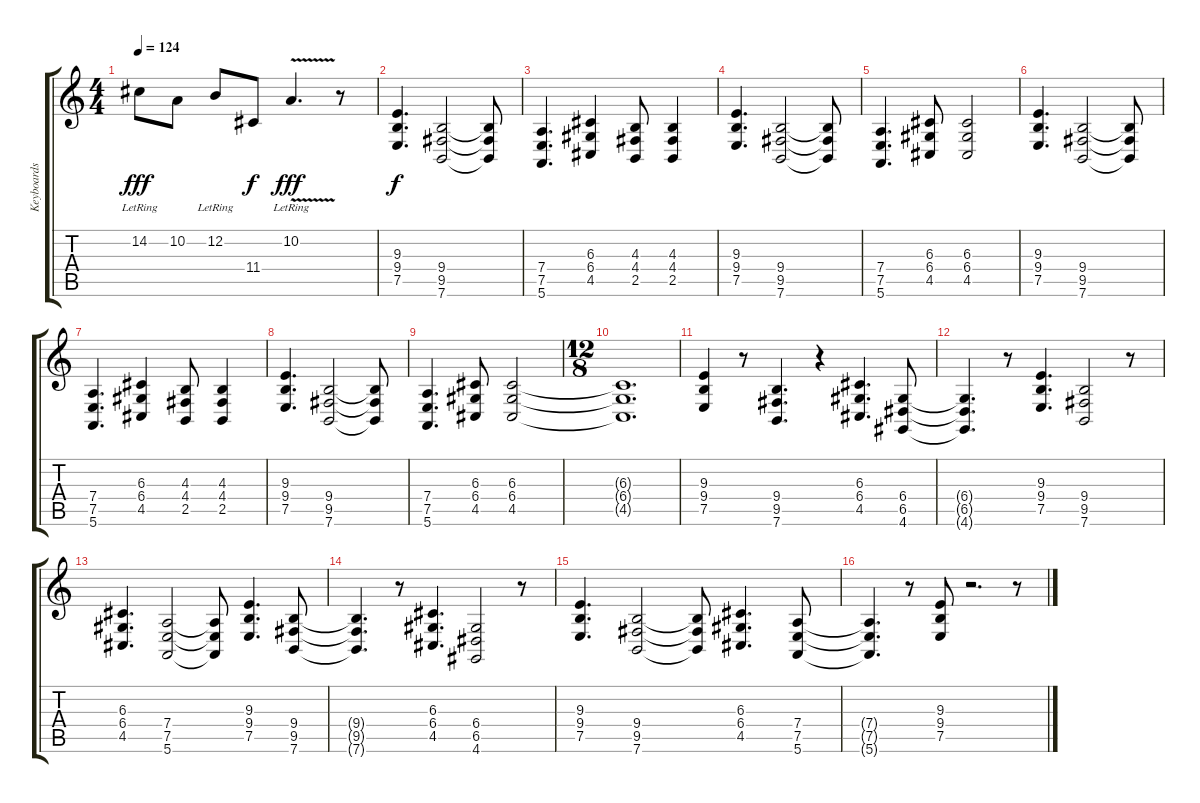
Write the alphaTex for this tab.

\track ("Keyboards" "Keyboards") {instrument lead8bassandlead}
\staff {score tabs}
\tuning (E4 B3 G3 D3 A2 E2) {hide}
\ts (4 4)
\tempo 124
\clef g2
\ks c
14.2{lr}.8{dy fff} 10.2.8 12.2{lr}.8 11.4.8{dy f} 10.2{v lr}.4{d dy fff} r.8 |
(9.3 9.4 7.5).4{d dy f instrument lead8bassandlead} (9.4 9.5 7.6).2 (9.4{t} 9.5{t} 7.6{t}).8 |
(7.4 7.5 5.6).4{d} (6.3 6.4 4.5).4 (4.3 4.4 2.5).8 (4.3 4.4 2.5).4 |
(9.3 9.4 7.5).4{d} (9.4 9.5 7.6).2 (9.4{t} 9.5{t} 7.6{t}).8 |
(7.4 7.5 5.6).4{d} (6.3 6.4 4.5).8 (6.3 6.4 4.5).2 |
(9.3 9.4 7.5).4{d} (9.4 9.5 7.6).2 (9.4{t} 9.5{t} 7.6{t}).8 |
(7.4 7.5 5.6).4{d} (6.3 6.4 4.5).4 (4.3 4.4 2.5).8 (4.3 4.4 2.5).4 |
(9.3 9.4 7.5).4{d} (9.4 9.5 7.6).2 (9.4{t} 9.5{t} 7.6{t}).8 |
(7.4 7.5 5.6).4{d} (6.3 6.4 4.5).8 (6.3 6.4 4.5).2 |
\ts (12 8)
(6.3{t} 6.4{t} 4.5{t}).1{d} |
(9.3 9.4 7.5).4{volume 10} r.8 (9.4 9.5 7.6).4{d} r.4 (6.3 6.4 4.5).4{d} (6.4 6.5 4.6).8 |
(6.4{t} 6.5{t} 4.6{t}).4{d} r.8 (9.3 9.4 7.5).4{d} (9.4 9.5 7.6).2 r.8 |
(6.3 6.4 4.5).4{d} (7.4 7.5 5.6).2 (7.4{t} 7.5{t} 5.6{t}).8 (9.3 9.4 7.5).4{d} (9.4 9.5 7.6).8 |
(9.4{t} 9.5{t} 7.6{t}).4{d} r.8 (6.3 6.4 4.5).4{d} (6.4 6.5 4.6).2 r.8 |
(9.3 9.4 7.5).4{d} (9.4 9.5 7.6).2 (9.4{t} 9.5{t} 7.6{t}).8 (6.3 6.4 4.5).4{d} (7.4 7.5 5.6).8 |
(7.4{t} 7.5{t} 5.6{t}).4{d} r.8 (9.3 9.4 7.5).8 r.2{d} r.8
